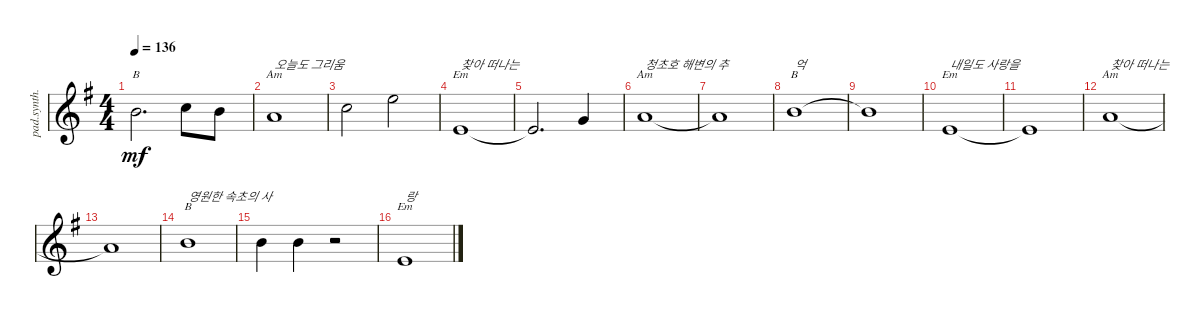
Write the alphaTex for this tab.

\bracketExtendMode nobrackets
\track ("Keyboard - band" "pad.synth.") {instrument synthstrings1}
\staff {score}
\tuning (E4 B3 G3 D3 A2 E2)
\chord ("Em" 0 x x x x x) {showdiagram false showfingering false}
\chord ("Am" 5 x x x x x) {showdiagram false showfingering false}
\chord ("B" 7 x x x x x) {firstfret 7 showdiagram false showfingering false}
\ts (4 4)
\tempo 136
\clef g2
\ks eminor
7.1{acc forcenatural}.2{d ch "B" dy mf} 8.1{acc forcenatural}.8 7.1{acc forcenatural}.8 |
5.1{acc forcenatural}.1{ch "Am" txt "오늘도 그리움"} |
8.1{acc forcenatural}.2 12.1{acc forcenatural}.2 |
0.1{acc forcenatural}.1{ch "Em" txt "찾아 떠나는"} |
0.1{t acc forcenatural}.2{d} 3.1{acc forcenatural}.4 |
5.1{acc forcenatural}.1{ch "Am" txt "청초호 해변의 추"} |
5.1{t acc forcenatural}.1 |
7.1{acc forcenatural}.1{ch "B" txt "억"} |
7.1{t acc forcenatural}.1 |
0.1{acc forcenatural}.1{ch "Em" txt "내일도 사랑을"} |
0.1{t acc forcenatural}.1 |
5.1{acc forcenatural}.1{ch "Am" txt "찾아 떠나는"} |
5.1{t acc forcenatural}.1 |
7.1{acc forcenatural}.1{ch "B" txt "영원한 속초의 사"} |
7.1{acc forcenatural}.4 7.1{acc forcenatural}.4 r.2 |
0.1{acc forcenatural}.1{ch "Em" txt "랑"}
